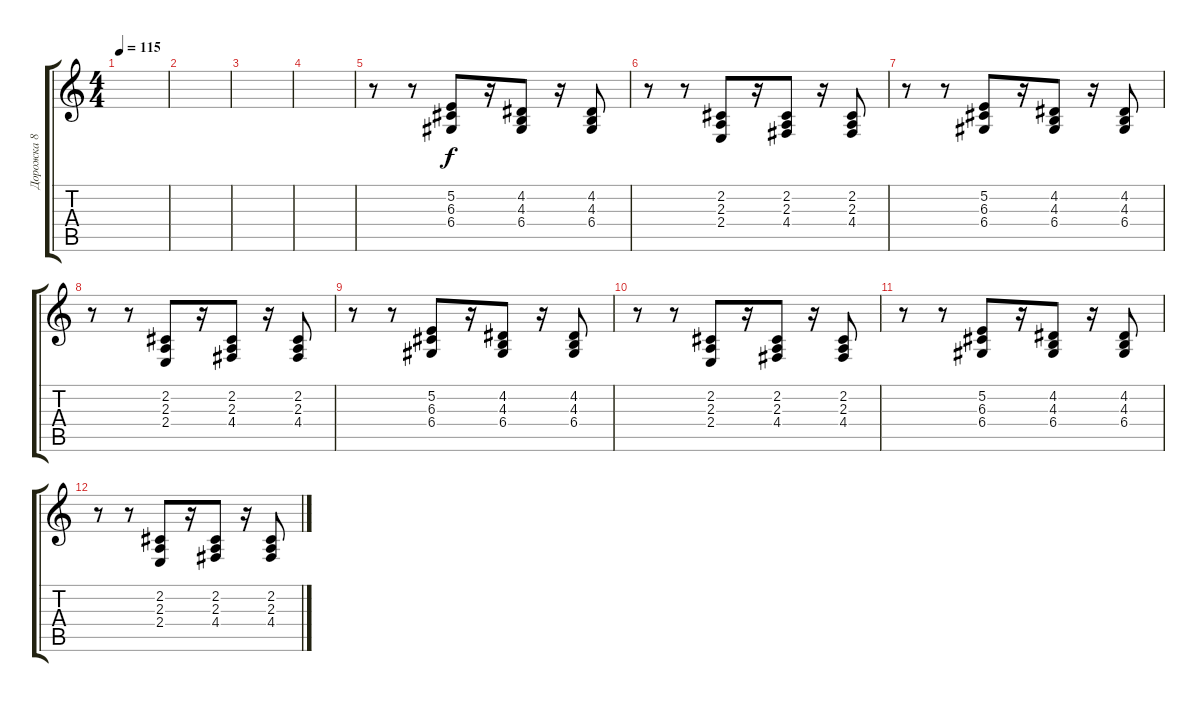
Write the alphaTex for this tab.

\track ("Дорожка 8" "Дорожка 8") {instrument electricgrandpiano}
\staff {score tabs}
\tuning (E4 B3 G3 D3 A2 E2) {hide}
\ts (4 4)
\tempo 115
\clef g2
\ks c
|
|
|
|
r.8 r.8 (5.2 6.3 6.4).8 r.16 (4.2 4.3 6.4).8 r.16 (4.2 4.3 6.4).8 |
r.8 r.8 (2.2 2.3 2.4).8 r.16 (2.2 2.3 4.4).8 r.16 (2.2 2.3 4.4).8 |
r.8 r.8 (5.2 6.3 6.4).8 r.16 (4.2 4.3 6.4).8 r.16 (4.2 4.3 6.4).8 |
r.8 r.8 (2.2 2.3 2.4).8 r.16 (2.2 2.3 4.4).8 r.16 (2.2 2.3 4.4).8 |
r.8 r.8 (5.2 6.3 6.4).8 r.16 (4.2 4.3 6.4).8 r.16 (4.2 4.3 6.4).8 |
r.8 r.8 (2.2 2.3 2.4).8 r.16 (2.2 2.3 4.4).8 r.16 (2.2 2.3 4.4).8 |
r.8 r.8 (5.2 6.3 6.4).8 r.16 (4.2 4.3 6.4).8 r.16 (4.2 4.3 6.4).8 |
r.8 r.8 (2.2 2.3 2.4).8 r.16 (2.2 2.3 4.4).8 r.16 (2.2 2.3 4.4).8
